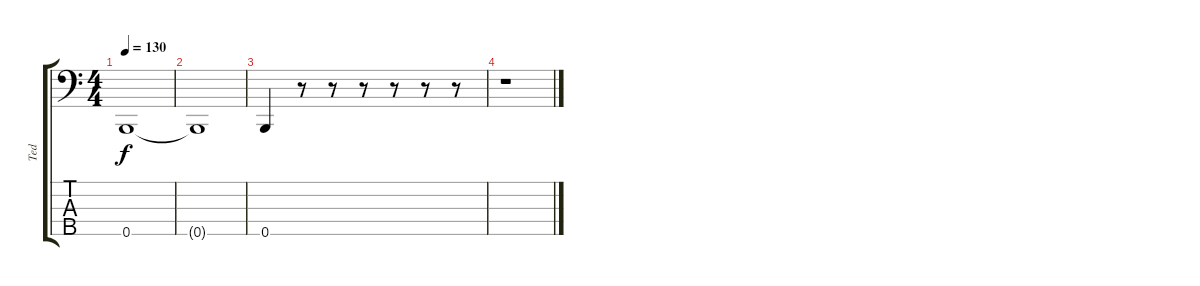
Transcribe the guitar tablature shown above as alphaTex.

\track ("Ted" "Ted") {instrument electricbassfinger}
\staff {score tabs}
\tuning (G2 D2 A1 E1 B0) {hide}
\ts (4 4)
\tempo 130
\clef f4
\ks c
0.5{t}.1{dy f} |
0.5{t}.1 |
0.5.4 r.8 r.8 r.8 r.8 r.8 r.8 |
r.1
